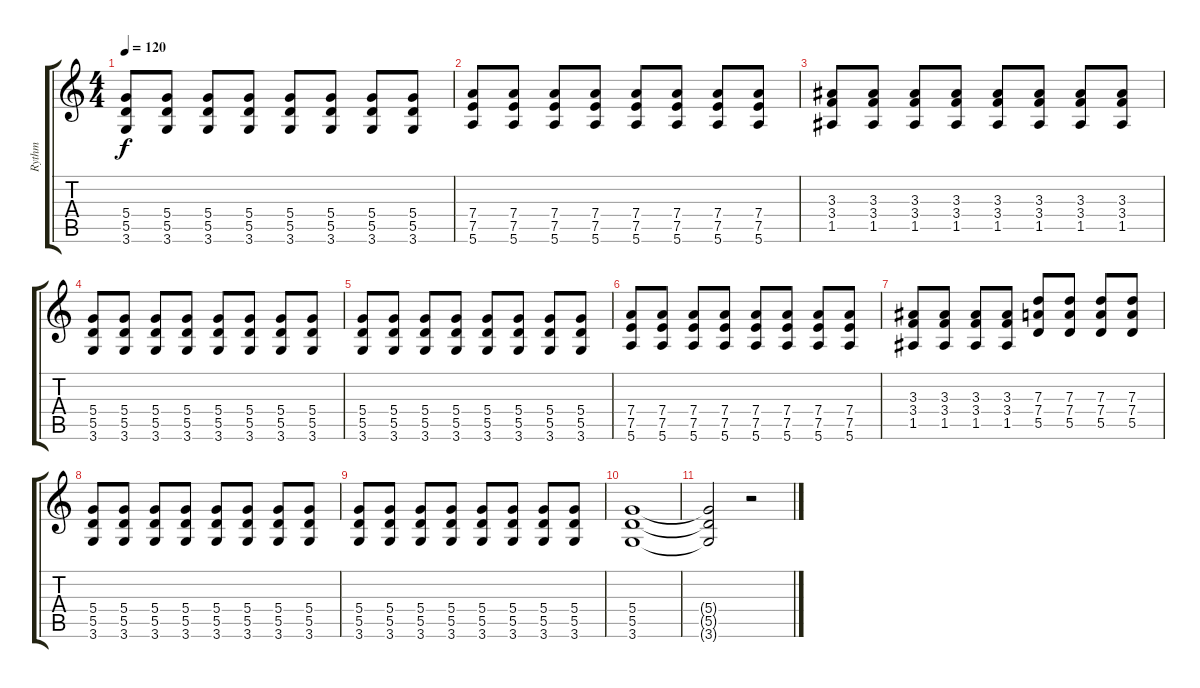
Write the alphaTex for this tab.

\track ("Rythm" "Rythm") {instrument distortionguitar}
\staff {score tabs}
\tuning (E4 B3 G3 D3 A2 E2) {hide}
\ts (4 4)
\tempo 120
\clef g2
\ks c
(5.4 5.5 3.6).8{dy f} (5.4 5.5 3.6).8 (5.4 5.5 3.6).8 (5.4 5.5 3.6).8 (5.4 5.5 3.6).8 (5.4 5.5 3.6).8 (5.4 5.5 3.6).8 (5.4 5.5 3.6).8 |
(7.4 7.5 5.6).8 (7.4 7.5 5.6).8 (7.4 7.5 5.6).8 (7.4 7.5 5.6).8 (7.4 7.5 5.6).8 (7.4 7.5 5.6).8 (7.4 7.5 5.6).8 (7.4 7.5 5.6).8 |
(3.3 3.4 1.5).8 (3.3 3.4 1.5).8 (3.3 3.4 1.5).8 (3.3 3.4 1.5).8 (3.3 3.4 1.5).8 (3.3 3.4 1.5).8 (3.3 3.4 1.5).8 (3.3 3.4 1.5).8 |
(5.4 5.5 3.6).8 (5.4 5.5 3.6).8 (5.4 5.5 3.6).8 (5.4 5.5 3.6).8 (5.4 5.5 3.6).8 (5.4 5.5 3.6).8 (5.4 5.5 3.6).8 (5.4 5.5 3.6).8 |
(5.4 5.5 3.6).8 (5.4 5.5 3.6).8 (5.4 5.5 3.6).8 (5.4 5.5 3.6).8 (5.4 5.5 3.6).8 (5.4 5.5 3.6).8 (5.4 5.5 3.6).8 (5.4 5.5 3.6).8 |
(7.4 7.5 5.6).8 (7.4 7.5 5.6).8 (7.4 7.5 5.6).8 (7.4 7.5 5.6).8 (7.4 7.5 5.6).8 (7.4 7.5 5.6).8 (7.4 7.5 5.6).8 (7.4 7.5 5.6).8 |
(3.3 3.4 1.5).8 (3.3 3.4 1.5).8 (3.3 3.4 1.5).8 (3.3 3.4 1.5).8 (7.3 7.4 5.5).8 (7.3 7.4 5.5).8 (7.3 7.4 5.5).8 (7.3 7.4 5.5).8 |
(5.4 5.5 3.6).8 (5.4 5.5 3.6).8 (5.4 5.5 3.6).8 (5.4 5.5 3.6).8 (5.4 5.5 3.6).8 (5.4 5.5 3.6).8 (5.4 5.5 3.6).8 (5.4 5.5 3.6).8 |
(5.4 5.5 3.6).8 (5.4 5.5 3.6).8 (5.4 5.5 3.6).8 (5.4 5.5 3.6).8 (5.4 5.5 3.6).8 (5.4 5.5 3.6).8 (5.4 5.5 3.6).8 (5.4 5.5 3.6).8 |
(5.4 5.5 3.6).1 |
(5.4{t} 5.5{t} 3.6{t}).2 r.2
